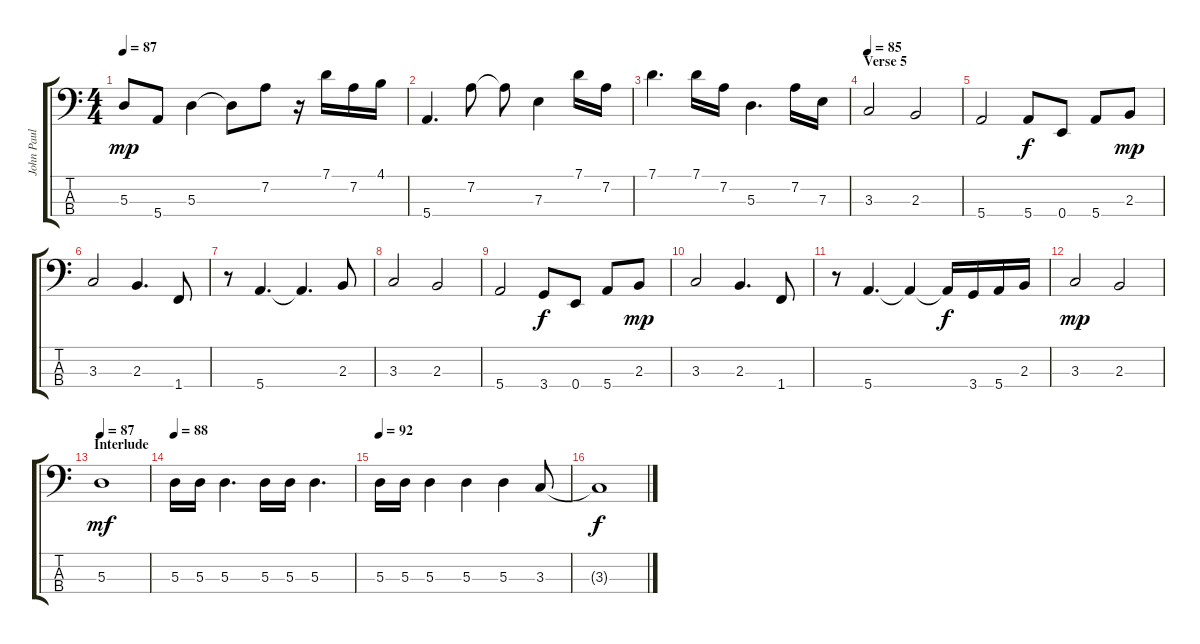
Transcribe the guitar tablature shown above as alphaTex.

\track ("John Paul Jones - Bass" "John Paul ") {instrument electricbassfinger}
\staff {score tabs}
\tuning (G2 D2 A1 E1) {hide}
\ts (4 4)
\tempo 87
\clef f4
\ks c
5.3{t}.8{dy mp} 5.4.8 5.3.4 5.3{t}.8 7.2.8 r.16 7.1.16 7.2.16 4.1.16 |
5.4.4{d} 7.2.8 7.2{t}.8 7.3.4 7.1.16 7.2.16 |
7.1.4{d} 7.1.16 7.2.16 5.3.4{d} 7.2.16 7.3.16 |
\section ("" "Verse 5")
\tempo 85
3.3.2 2.3.2 |
5.4.2 5.4.8{dy f} 0.4.8 5.4.8 2.3.8{dy mp} |
3.3.2 2.3.4{d} 1.4.8 |
r.8 5.4.4{d} 5.4{t}.4{d} 2.3.8 |
3.3.2 2.3.2 |
5.4.2 3.4.8{dy f} 0.4.8 5.4.8 2.3.8{dy mp} |
3.3.2 2.3.4{d} 1.4.8 |
r.8 5.4.4{d} 5.4{t}.4 5.4{t}.16{dy f} 3.4.16 5.4.16 2.3.16 |
3.3.2{dy mp} 2.3.2 |
\section ("" "Interlude")
\tempo 87
5.3.1{dy mf} |
\tempo 88
5.3.16 5.3.16 5.3.4{d} 5.3.16 5.3.16 5.3.4{d} |
\tempo 92
5.3.16 5.3.16 5.3.4 5.3.4 5.3.4 3.3.8 |
3.3{t}.1{dy f}
